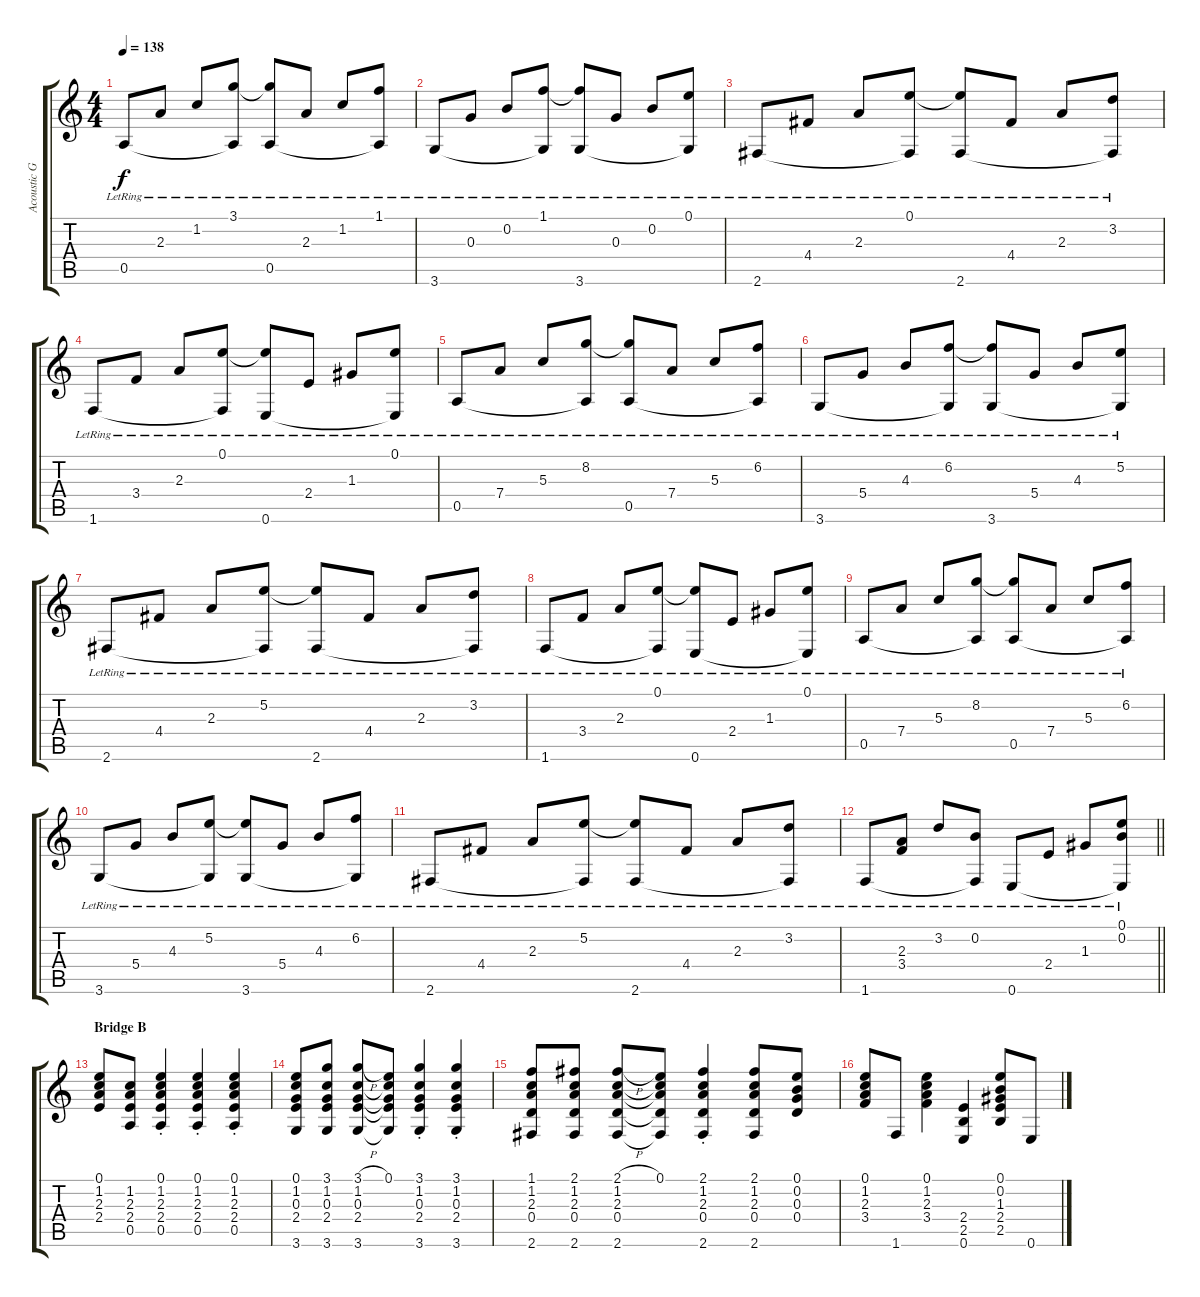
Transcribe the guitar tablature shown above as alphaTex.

\track ("Acoustic Guitar 1" "Acoustic G") {instrument acousticguitarsteel}
\staff {score tabs}
\tuning (E4 B3 G3 D3 A2 E2) {hide}
\ts (4 4)
\tempo 138
\clef g2
\ks c
0.5{lr}.8{dy f} 2.3{lr}.8 1.2{lr}.8 (3.1{lr} 0.5{t}).8 (3.1{t} 0.5{lr}).8 2.3{lr}.8 1.2{lr}.8 (1.1{lr} 0.5{t}).8 |
3.6{lr}.8 0.3{lr}.8 0.2{lr}.8 (1.1{lr} 3.6{t}).8 (1.1{t} 3.6{lr}).8 0.3{lr}.8 0.2{lr}.8 (0.1{lr} 3.6{t}).8 |
2.6{lr}.8 4.4{lr}.8 2.3{lr}.8 (0.1{lr} 2.6{t}).8 (0.1{t} 2.6{lr}).8 4.4{lr}.8 2.3{lr}.8 (3.2{lr} 2.6{t}).8 |
1.6{lr}.8 3.4{lr}.8 2.3{lr}.8 (0.1{lr} 1.6{t}).8 (0.1{t} 0.6{lr}).8 2.4{lr}.8 1.3{lr}.8 (0.1{lr} 0.6{t}).8 |
0.5{lr}.8 7.4{lr}.8 5.3{lr}.8 (8.2{lr} 0.5{t}).8 (8.2{t} 0.5{lr}).8 7.4{lr}.8 5.3{lr}.8 (6.2{lr} 0.5{t}).8 |
3.6{lr}.8 5.4{lr}.8 4.3{lr}.8 (6.2{lr} 3.6{t}).8 (6.2{t} 3.6{lr}).8 5.4{lr}.8 4.3{lr}.8 (5.2{lr} 3.6{t}).8 |
2.6{lr}.8 4.4{lr}.8 2.3{lr}.8 (5.2{lr} 2.6{t}).8 (5.2{t} 2.6{lr}).8 4.4{lr}.8 2.3{lr}.8 (3.2{lr} 2.6{t}).8 |
1.6{lr}.8 3.4{lr}.8 2.3{lr}.8 (0.1{lr} 1.6{t}).8 (0.1{t} 0.6{lr}).8 2.4{lr}.8 1.3{lr}.8 (0.1{lr} 0.6{t}).8 |
0.5{lr}.8 7.4{lr}.8 5.3{lr}.8 (8.2{lr} 0.5{t}).8 (8.2{t} 0.5{lr}).8 7.4{lr}.8 5.3{lr}.8 (6.2{lr} 0.5{t}).8 |
3.6{lr}.8 5.4{lr}.8 4.3{lr}.8 (5.2{lr} 3.6{t}).8 (5.2{t} 3.6{lr}).8 5.4{lr}.8 4.3{lr}.8 (6.2{lr} 3.6{t}).8 |
2.6{lr}.8 4.4{lr}.8 2.3{lr}.8 (5.2{lr} 2.6{t}).8 (5.2{t} 2.6{lr}).8 4.4{lr}.8 2.3{lr}.8 (3.2{lr} 2.6{t}).8 |
\barLineRight lightlight
1.6{lr}.8 (2.3 3.4{lr}).8 3.2{lr}.8 (0.2{lr} 1.6{t}).8 0.6{lr}.8 2.4{lr}.8 1.3{lr}.8 (0.1{lr} 0.2 0.6{t}).8 |
\section ("" "Bridge B")
(0.1 1.2 2.3 2.4).8 (1.2 2.3 2.4 0.5).8 (0.1{st} 1.2{st} 2.3{st} 2.4{st} 0.5{st}).4 (0.1{st} 1.2{st} 2.3{st} 2.4{st} 0.5{st}).4 (0.1{st} 1.2{st} 2.3{st} 2.4{st} 0.5{st}).4 |
(0.1 1.2 0.3 2.4 3.6).8 (3.1 1.2 0.3 2.4 3.6).8 (3.1{h} 1.2 0.3 2.4 3.6).8 (0.1 1.2{t} 0.3{t} 2.4{t} 3.6{t}).8 (3.1{st} 1.2{st} 0.3{st} 2.4{st} 3.6{st}).4 (3.1{st} 1.2{st} 0.3{st} 2.4{st} 3.6{st}).4 |
(1.1 1.2 2.3 0.4 2.6).8 (2.1 1.2 2.3 0.4 2.6).8 (2.1{h} 1.2 2.3 0.4 2.6).8 (0.1 1.2{t} 2.3{t} 0.4{t} 2.6{t}).8 (2.1{st} 1.2 2.3 0.4 2.6).4 (2.1 1.2 2.3 0.4 2.6).8 (0.1 0.2 0.3 0.4).8 |
(0.1 1.2 2.3 3.4).8 1.6.8 (0.1 1.2 2.3 3.4).4 (2.4 2.5 0.6).4 (0.1 0.2 1.3 2.4 2.5).8 0.6.8
